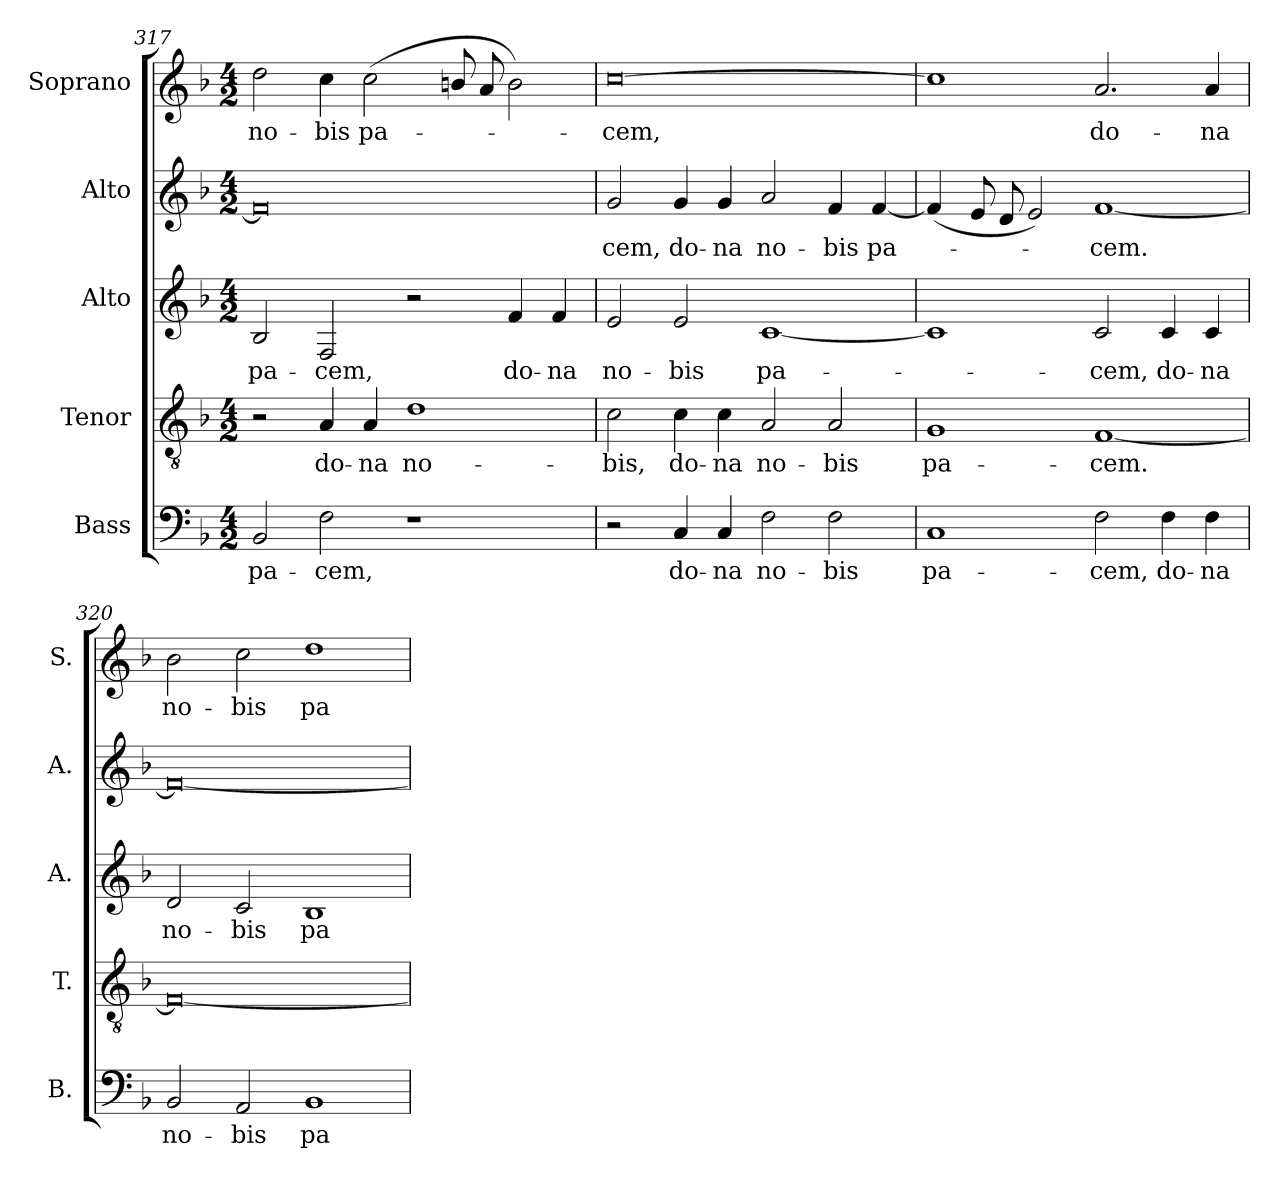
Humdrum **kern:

**kern	**text	**kern	**text	**kern	**text	**kern	**text	**kern	**text
*part5	*part5	*part4	*part4	*part3	*part3	*part2	*part2	*part1	*part1
*staff5	*staff5	*staff4	*staff4	*staff3	*staff3	*staff2	*staff2	*staff1	*staff1
*I"Bass	*	*I"Tenor	*	*I"Alto	*	*I"Alto	*	*I"Soprano	*
*I'B.	*	*I'T.	*	*I'A.	*	*I'A.	*	*I'S.	*
!!LO:LB:g=z
*clefF4	*	*clefGv2	*	*clefG2	*	*clefG2	*	*clefG2	*
*	*	*ITrd7c12	*	*	*	*	*	*	*
*k[b-]	*	*k[b-]	*	*k[b-]	*	*k[b-]	*	*k[b-]	*
*F:	*	*F:	*	*F:	*	*F:	*	*F:	*
*M4/2	*	*M4/2	*	*M4/2	*	*M4/2	*	*M4/2	*
=317	=317	=317	=317	=317	=317	=317	=317	=317	=317
!	!LO:LY:b:color=#000000	!	!	!	!	!	!	!	!
!	!	!	!	!	!LO:LY:b:color=#000000	!	!	!	!
!	!	!	!	!	!	!	!	!	!LO:LY:b:color=#000000
2BB-i/	pa-	2r	.	2B-i/	pa-	0fi]	.	2ddi\	no-
!	!LO:LY:b:color=#000000	!	!	!	!	!	!	!	!
!	!	!	!LO:LY:b:color=#000000	!	!	!	!	!	!
!	!	!	!	!	!LO:LY:b:color=#000000	!	!	!	!
!	!	!	!	!	!	!	!	!	!LO:LY:b:color=#000000
2Fi\	-cem,	4AAi/	do-	2Fi/	-cem,	.	.	4cci\	-bis
!	!	!	!LO:LY:b:color=#000000	!	!	!	!	!	!
!	!	!	!	!	!	!	!	!	!LO:LY:b:color=#000000
.	.	4AAi/	-na	.	.	.	.	(2cci\	pa-
!	!	!	!LO:LY:b:color=#000000	!	!	!	!	!	!
1r	.	1Di	no-	2r	.	.	.	.	.
.	.	.	.	.	.	.	.	8bni/	.
.	.	.	.	.	.	.	.	8ai/	.
!	!	!	!	!	!LO:LY:b:color=#000000	!	!	!	!
.	.	.	.	4fi/	do-	.	.	2bi\)	.
!	!	!	!	!	!LO:LY:b:color=#000000	!	!	!	!
.	.	.	.	4fi/	-na	.	.	.	.
=318	=318	=318	=318	=318	=318	=318	=318	=318	=318
!	!	!	!LO:LY:b:color=#000000	!	!	!	!	!	!
!	!	!	!	!	!LO:LY:b:color=#000000	!	!	!	!
!	!	!	!	!	!	!	!LO:LY:b:color=#000000	!	!
!	!	!	!	!	!	!	!	!	!LO:LY:b:color=#000000
2r	.	2Ci\	-bis,	2ei/	no-	2gi/	-cem,	[0cci	-cem,
!	!LO:LY:b:color=#000000	!	!	!	!	!	!	!	!
!	!	!	!LO:LY:b:color=#000000	!	!	!	!	!	!
!	!	!	!	!	!LO:LY:b:color=#000000	!	!	!	!
!	!	!	!	!	!	!	!LO:LY:b:color=#000000	!	!
4Ci/	do-	4Ci\	do-	2ei/	-bis	4gi/	do-	.	.
!	!LO:LY:b:color=#000000	!	!	!	!	!	!	!	!
!	!	!	!LO:LY:b:color=#000000	!	!	!	!	!	!
!	!	!	!	!	!	!	!LO:LY:b:color=#000000	!	!
4Ci/	-na	4Ci\	-na	.	.	4gi/	-na	.	.
!	!LO:LY:b:color=#000000	!	!	!	!	!	!	!	!
!	!	!	!LO:LY:b:color=#000000	!	!	!	!	!	!
!	!	!	!	!	!LO:LY:b:color=#000000	!	!	!	!
!	!	!	!	!	!	!	!LO:LY:b:color=#000000	!	!
2Fi\	no-	2AAi/	no-	[1ci	pa-	2ai/	no-	.	.
!	!LO:LY:b:color=#000000	!	!	!	!	!	!	!	!
!	!	!	!LO:LY:b:color=#000000	!	!	!	!	!	!
!	!	!	!	!	!	!	!LO:LY:b:color=#000000	!	!
2Fi\	-bis	2AAi/	-bis	.	.	4fi/	-bis	.	.
!	!	!	!	!	!	!	!LO:LY:b:color=#000000	!	!
.	.	.	.	.	.	[4fi/	pa-	.	.
=319	=319	=319	=319	=319	=319	=319	=319	=319	=319
!	!LO:LY:b:color=#000000	!	!	!	!	!	!	!	!
!	!	!	!LO:LY:b:color=#000000	!	!	!	!	!	!
1Ci	pa-	1GGi	pa-	1ci]	.	(4fi/]	.	1cci]	.
.	.	.	.	.	.	8ei/	.	.	.
.	.	.	.	.	.	8di/	.	.	.
.	.	.	.	.	.	2ei/)	.	.	.
!	!LO:LY:b:color=#000000	!	!	!	!	!	!	!	!
!	!	!	!LO:LY:b:color=#000000	!	!	!	!	!	!
!	!	!	!	!	!LO:LY:b:color=#000000	!	!	!	!
!	!	!	!	!	!	!	!LO:LY:b:color=#000000	!	!
!	!	!	!	!	!	!	!	!	!LO:LY:b:color=#000000
2Fi\	-cem,	[1FFi	-cem.	2ci/	-cem,	[1fi	-cem.	2.ai/	do-
!	!LO:LY:b:color=#000000	!	!	!	!	!	!	!	!
!	!	!	!	!	!LO:LY:b:color=#000000	!	!	!	!
4Fi\	do-	.	.	4ci/	do-	.	.	.	.
!	!LO:LY:b:color=#000000	!	!	!	!	!	!	!	!
!	!	!	!	!	!LO:LY:b:color=#000000	!	!	!	!
!	!	!	!	!	!	!	!	!	!LO:LY:b:color=#000000
4Fi\	-na	.	.	4ci/	-na	.	.	4ai/	-na
=320	=320	=320	=320	=320	=320	=320	=320	=320	=320
!	!LO:LY:b:color=#000000	!	!	!	!	!	!	!	!
!	!	!	!	!	!LO:LY:b:color=#000000	!	!	!	!
!	!	!	!	!	!	!	!	!	!LO:LY:b:color=#000000
2BB-i/	no-	0FFi_	.	2di/	no-	0fi_	.	2b-i\	no-
!	!LO:LY:b:color=#000000	!	!	!	!	!	!	!	!
!	!	!	!	!	!LO:LY:b:color=#000000	!	!	!	!
!	!	!	!	!	!	!	!	!	!LO:LY:b:color=#000000
2AAi/	-bis	.	.	2ci/	-bis	.	.	2cci\	-bis
!	!LO:LY:b:color=#000000	!	!	!	!	!	!	!	!
!	!	!	!	!	!LO:LY:b:color=#000000	!	!	!	!
!	!	!	!	!	!	!	!	!	!LO:LY:b:color=#000000
1BB-i	pa-	.	.	1B-i	pa-	.	.	1ddi	pa-
=	=	=	=	=	=	=	=	=	=
*-	*-	*-	*-	*-	*-	*-	*-	*-	*-
